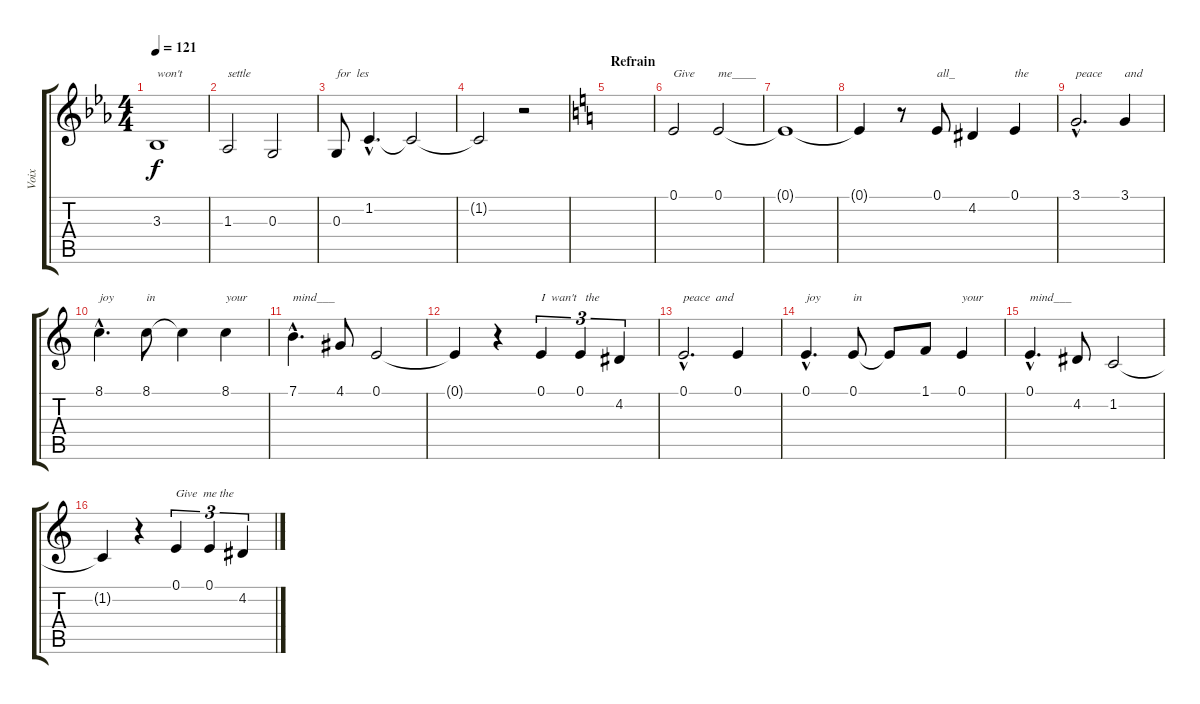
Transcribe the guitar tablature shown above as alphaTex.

\track ("Voix" "Voix") {instrument choiraahs}
\staff {score tabs}
\tuning (E4 B3 G3 D3 A2 E2) {hide}
\ts (4 4)
\tempo 121
\clef g2
\ks eb
3.3.1{txt "won't" dy f} |
1.3.2{txt "settle"} 0.3.2 |
0.3.8{txt "for  les"} 1.2{hac}.4{d} 1.2{t}.2 |
1.2{t}.2 r.2 |
\section ("" "Refrain")
\ks c
|
0.1.2{txt "Give"} 0.1.2{txt "me____"} |
0.1{t}.1 |
0.1{t}.4 r.8 0.1.8{txt "all_"} 4.2.4 0.1.4{txt "the"} |
3.1{hac}.2{d txt "peace"} 3.1.4{txt "and"} |
8.1{hac}.4{d txt "joy"} 8.1.8{txt "in"} 8.1{t}.4 8.1.4{txt "your"} |
7.1{hac}.4{d txt "mind___"} 4.1.8 0.1.2 |
0.1{t}.4 r.4 0.1.4{tu (3 2) txt "I  wan't   the"} 0.1.4{tu (3 2)} 4.2.4{tu (3 2)} |
0.1{hac}.2{d txt "peace  and"} 0.1.4 |
0.1{hac}.4{d txt "joy"} 0.1.8{txt "in"} 0.1{t}.8 1.1.8 0.1.4{txt "your"} |
0.1{hac}.4{d txt "mind___"} 4.2.8 1.2.2 |
1.2{t}.4 r.4 0.1.4{tu (3 2) txt "Give  me the"} 0.1.4{tu (3 2)} 4.2.4{tu (3 2)}
